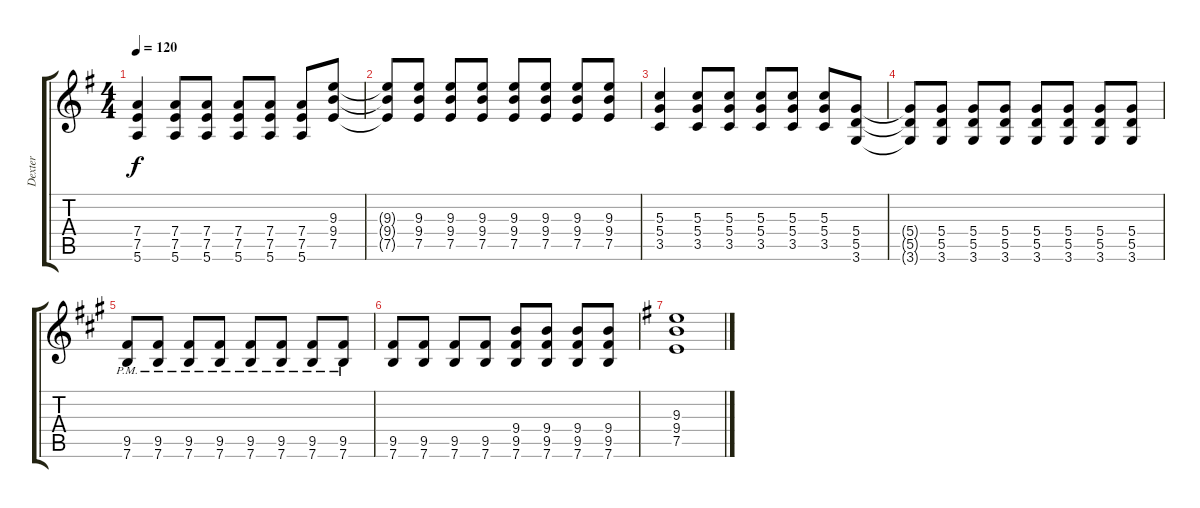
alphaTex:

\track ("Dexter" "Dexter") {instrument distortionguitar}
\staff {score tabs}
\tuning (E4 B3 G3 D3 A2 E2) {hide}
\ts (4 4)
\tempo 120
\clef g2
\ks g
(7.4 7.5 5.6).4{dy f} (7.4 7.5 5.6).8 (7.4 7.5 5.6).8 (7.4 7.5 5.6).8 (7.4 7.5 5.6).8 (7.4 7.5 5.6).8 (9.3 9.4 7.5).8 |
(9.3{t} 9.4{t} 7.5{t}).8 (9.3 9.4 7.5).8 (9.3 9.4 7.5).8 (9.3 9.4 7.5).8 (9.3 9.4 7.5).8 (9.3 9.4 7.5).8 (9.3 9.4 7.5).8 (9.3 9.4 7.5).8 |
(5.3 5.4 3.5).4 (5.3 5.4 3.5).8 (5.3 5.4 3.5).8 (5.3 5.4 3.5).8 (5.3 5.4 3.5).8 (5.3 5.4 3.5).8 (5.4 5.5 3.6).8 |
(5.4{t} 5.5{t} 3.6{t}).8 (5.4 5.5 3.6).8 (5.4 5.5 3.6).8 (5.4 5.5 3.6).8 (5.4 5.5 3.6).8 (5.4 5.5 3.6).8 (5.4 5.5 3.6).8 (5.4 5.5 3.6).8 |
\ks a
(9.5{pm} 7.6{pm}).8 (9.5{pm} 7.6{pm}).8 (9.5{pm} 7.6{pm}).8 (9.5{pm} 7.6{pm}).8 (9.5{pm} 7.6{pm}).8 (9.5{pm} 7.6{pm}).8 (9.5{pm} 7.6{pm}).8 (9.5{pm} 7.6{pm}).8 |
(9.5 7.6).8 (9.5 7.6).8 (9.5 7.6).8 (9.5 7.6).8 (9.4 9.5 7.6).8 (9.4 9.5 7.6).8 (9.4 9.5 7.6).8 (9.4 9.5 7.6).8 |
\ks g
(9.3 9.4 7.5).1
